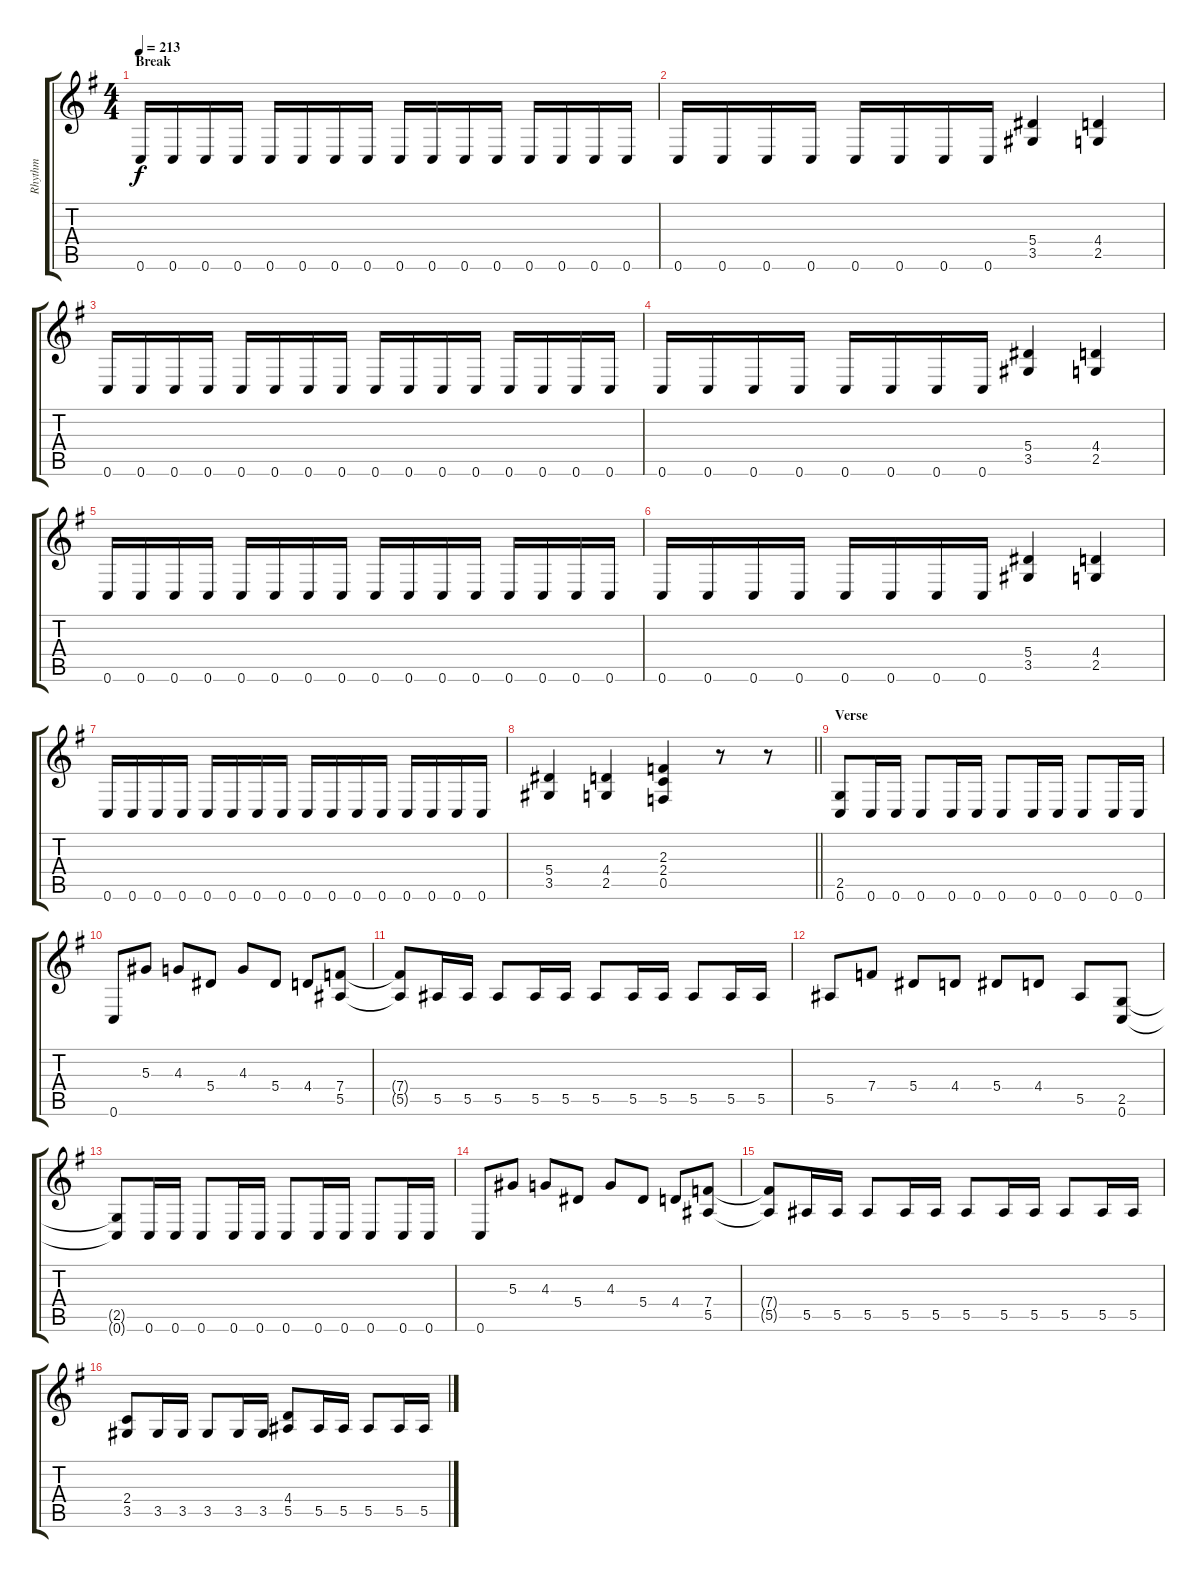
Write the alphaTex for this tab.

\track ("Rhythm" "Rhythm") {instrument distortionguitar}
\staff {score tabs}
\tuning (C4 G3 Eb3 Bb2 F2 C2) {hide}
\ts (4 4)
\section ("" "Break")
\tempo 213
\clef g2
\ks eminor
0.6.16{dy f} 0.6.16 0.6.16 0.6.16 0.6.16 0.6.16 0.6.16 0.6.16 0.6.16 0.6.16 0.6.16 0.6.16 0.6.16 0.6.16 0.6.16 0.6.16 |
0.6.16 0.6.16 0.6.16 0.6.16 0.6.16 0.6.16 0.6.16 0.6.16 (5.4 3.5).4 (4.4 2.5).4 |
0.6.16 0.6.16 0.6.16 0.6.16 0.6.16 0.6.16 0.6.16 0.6.16 0.6.16 0.6.16 0.6.16 0.6.16 0.6.16 0.6.16 0.6.16 0.6.16 |
0.6.16 0.6.16 0.6.16 0.6.16 0.6.16 0.6.16 0.6.16 0.6.16 (5.4 3.5).4 (4.4 2.5).4 |
0.6.16 0.6.16 0.6.16 0.6.16 0.6.16 0.6.16 0.6.16 0.6.16 0.6.16 0.6.16 0.6.16 0.6.16 0.6.16 0.6.16 0.6.16 0.6.16 |
0.6.16 0.6.16 0.6.16 0.6.16 0.6.16 0.6.16 0.6.16 0.6.16 (5.4 3.5).4 (4.4 2.5).4 |
0.6.16 0.6.16 0.6.16 0.6.16 0.6.16 0.6.16 0.6.16 0.6.16 0.6.16 0.6.16 0.6.16 0.6.16 0.6.16 0.6.16 0.6.16 0.6.16 |
\barLineRight lightlight
(5.4 3.5).4 (4.4 2.5).4 (2.3 2.4 0.5).4 r.8 r.8 |
\section ("" "Verse")
(2.5 0.6).8 0.6.16 0.6.16 0.6.8 0.6.16 0.6.16 0.6.8 0.6.16 0.6.16 0.6.8 0.6.16 0.6.16 |
0.6.8 5.3.8 4.3.8 5.4.8 4.3.8 5.4.8 4.4.8 (7.4 5.5).8 |
(7.4{t} 5.5{t}).8 5.5.16 5.5.16 5.5.8 5.5.16 5.5.16 5.5.8 5.5.16 5.5.16 5.5.8 5.5.16 5.5.16 |
5.5.8 7.4.8 5.4.8 4.4.8 5.4.8 4.4.8 5.5.8 (2.5 0.6).8 |
(2.5{t} 0.6{t}).8 0.6.16 0.6.16 0.6.8 0.6.16 0.6.16 0.6.8 0.6.16 0.6.16 0.6.8 0.6.16 0.6.16 |
0.6.8 5.3.8 4.3.8 5.4.8 4.3.8 5.4.8 4.4.8 (7.4 5.5).8 |
(7.4{t} 5.5{t}).8 5.5.16 5.5.16 5.5.8 5.5.16 5.5.16 5.5.8 5.5.16 5.5.16 5.5.8 5.5.16 5.5.16 |
(2.4 3.5).8 3.5.16 3.5.16 3.5.8 3.5.16 3.5.16 (4.4 5.5).8 5.5.16 5.5.16 5.5.8 5.5.16 5.5.16
